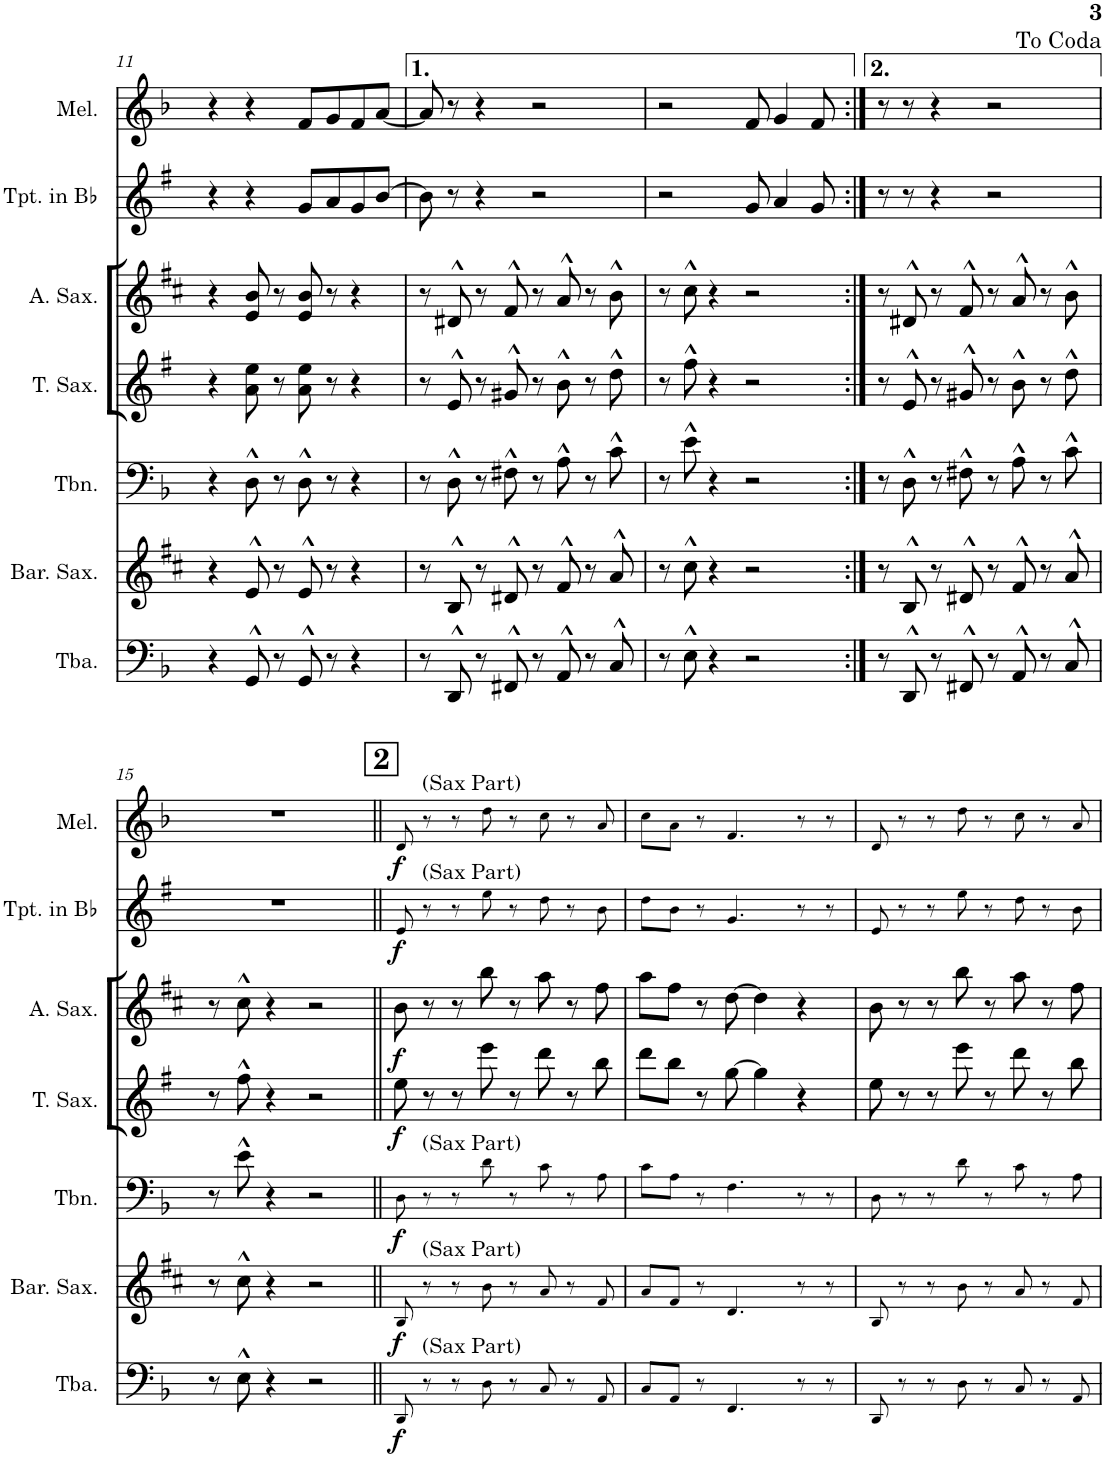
**kern	**dynam	**kern	**dynam	**kern	**dynam	**kern	**dynam	**kern	**dynam	**kern	**dynam	**kern	**dynam
*part7	*part7	*part6	*part6	*part5	*part5	*part4	*part4	*part3	*part3	*part2	*part2	*part1	*part1
*staff7	*staff7	*staff6	*staff6	*staff5	*staff5	*staff4	*staff4	*staff3	*staff3	*staff2	*staff2	*staff1	*staff1
*I"Tuba	*	*I"Baritone Saxophone	*	*I"Trombone	*	*I"Tenor Saxophone	*	*I"Alto Saxophone	*	*I"Trumpet in Bb	*	*I"Melodica	*
*I'Tba.	*	*I'Bar. Sax.	*	*I'Tbn.	*	*I'T. Sax.	*	*I'A. Sax.	*	*I'Tpt. in Bb	*	*I'Mel.	*
!!LO:PB:g=z
*clefF4	*	*clefG2	*	*clefF4	*	*clefG2	*	*clefG2	*	*clefG2	*	*clefG2	*
*	*	*Trd12c21	*	*	*	*Trd8c14	*	*Trd5c9	*	*Trd1c2	*	*	*
*k[b-]	*	*k[f#c#]	*	*k[b-]	*	*k[f#]	*	*k[f#c#]	*	*k[f#]	*	*k[b-]	*
*M4/4	*	*M4/4	*	*M4/4	*	*M4/4	*	*M4/4	*	*M4/4	*	*M4/4	*
=11	=11	=11	=11	=11	=11	=11	=11	=11	=11	=11	=11	=11	=11
4r	.	4r	.	4r	.	4r	.	4r	.	4r	.	4r	.
8GG^^/	.	8e^^/	.	8D^^\	.	8a\ 8ee\	.	8e/ 8b/	.	4r	.	4r	.
8r	.	8r	.	8r	.	8r	.	8r	.	.	.	.	.
8GG^^/	.	8e^^/	.	8D^^\	.	8a\ 8ee\	.	8e/ 8b/	.	8g/L	.	8f/L	.
8r	.	8r	.	8r	.	8r	.	8r	.	8a/	.	8g/	.
4r	.	4r	.	4r	.	4r	.	4r	.	8g/	.	8f/	.
.	.	.	.	.	.	.	.	.	.	[8b/J	.	[8a/J	.
=12	=12	=12	=12	=12	=12	=12	=12	=12	=12	=12	=12	=12	=12
8r	.	8r	.	8r	.	8r	.	8r	.	8b\]	.	8a/]	.
8DD^^/	.	8B^^/	.	8D^^\	.	8e^^/	.	8d#X^^/	.	8r	.	8r	.
8r	.	8r	.	8r	.	8r	.	8r	.	4r	.	4r	.
8FF#X^^/	.	8d#X^^/	.	8F#X^^\	.	8g#X^^/	.	8f#^^/	.	.	.	.	.
8r	.	8r	.	8r	.	8r	.	8r	.	2r	.	2r	.
8AA^^/	.	8f#^^/	.	8A^^\	.	8b^^\	.	8a^^/	.	.	.	.	.
8r	.	8r	.	8r	.	8r	.	8r	.	.	.	.	.
8C^^/	.	8a^^/	.	8c^^\	.	8dd^^\	.	8b^^\	.	.	.	.	.
=13	=13	=13	=13	=13	=13	=13	=13	=13	=13	=13	=13	=13	=13
8r	.	8r	.	8r	.	8r	.	8r	.	2r	.	2r	.
8E^^\	.	8cc#^^\	.	8e^^\	.	8ff#^^\	.	8cc#^^\	.	.	.	.	.
4r	.	4r	.	4r	.	4r	.	4r	.	.	.	.	.
2r	.	2r	.	2r	.	2r	.	2r	.	8g/	.	8f/	.
.	.	.	.	.	.	.	.	.	.	4a/	.	4g/	.
.	.	.	.	.	.	.	.	.	.	8g/	.	8f/	.
=14:|!	=14:|!	=14:|!	=14:|!	=14:|!	=14:|!	=14:|!	=14:|!	=14:|!	=14:|!	=14:|!	=14:|!	=14:|!	=14:|!
8r	.	8r	.	8r	.	8r	.	8r	.	8r	.	8r	.
8DD^^/	.	8B^^/	.	8D^^\	.	8e^^/	.	8d#X^^/	.	8r	.	8r	.
8r	.	8r	.	8r	.	8r	.	8r	.	4r	.	4r	.
8FF#X^^/	.	8d#X^^/	.	8F#X^^\	.	8g#X^^/	.	8f#^^/	.	.	.	.	.
8r	.	8r	.	8r	.	8r	.	8r	.	2r	.	2r	.
8AA^^/	.	8f#^^/	.	8A^^\	.	8b^^\	.	8a^^/	.	.	.	.	.
8r	.	8r	.	8r	.	8r	.	8r	.	.	.	.	.
8C^^/	.	8a^^/	.	8c^^\	.	8dd^^\	.	8b^^\	.	.	.	.	.
!!LO:LB:g=z
=15	=15	=15	=15	=15	=15	=15	=15	=15	=15	=15	=15	=15	=15
8r	.	8r	.	8r	.	8r	.	8r	.	1r	.	1r	.
8E^^\	.	8cc#^^\	.	8e^^\	.	8ff#^^\	.	8cc#^^\	.	.	.	.	.
4r	.	4r	.	4r	.	4r	.	4r	.	.	.	.	.
2r	.	2r	.	2r	.	2r	.	2r	.	.	.	.	.
!!LO:REH:place=s1:a:B:cj:fs=14:t=2
=16||	=16||	=16||	=16||	=16||	=16||	=16||	=16||	=16||	=16||	=16||	=16||	=16||	=16||
!	!LO:DY:b	!	!LO:DY:b	!	!LO:DY:b	!	!LO:DY:b	!	!LO:DY:b	!	!LO:DY:b	!	!LO:DY:b
8DD!/	f	8B!/	f	8D!\	f	8ee\	f	8b\	f	8e!/	f	8d!/	f
!	!	!	!	!	!	!	!	!	!	!	!	!LO:TX:a:t=(Sax Part)	!
!	!	!	!	!	!	!	!	!	!	!LO:TX:a:t=(Sax Part)	!	!	!
!	!	!	!	!LO:TX:a:t=(Sax Part)	!	!	!	!	!	!	!	!	!
!	!	!LO:TX:a:t=(Sax Part)	!	!	!	!	!	!	!	!	!	!	!
!LO:TX:a:t=(Sax Part)	!	!	!	!	!	!	!	!	!	!	!	!	!
8r	.	8r	.	8r	.	8r	.	8r	.	8r	.	8r	.
8r	.	8r	.	8r	.	8r	.	8r	.	8r	.	8r	.
8D!\	.	8b!\	.	8d!\	.	8eee\	.	8bb\	.	8ee!\	.	8dd!\	.
8r	.	8r	.	8r	.	8r	.	8r	.	8r	.	8r	.
8C!/	.	8a!/	.	8c!\	.	8ddd\	.	8aa\	.	8dd!\	.	8cc!\	.
8r	.	8r	.	8r	.	8r	.	8r	.	8r	.	8r	.
8AA!/	.	8f#!/	.	8A!\	.	8bb\	.	8ff#\	.	8b!\	.	8a!/	.
=17	=17	=17	=17	=17	=17	=17	=17	=17	=17	=17	=17	=17	=17
8C!/L	.	8a!/L	.	8c!\L	.	8ddd\L	.	8aa\L	.	8dd!\L	.	8cc!\L	.
8AA!/J	.	8f#!/J	.	8A!\J	.	8bb\J	.	8ff#\J	.	8b!\J	.	8a!\J	.
8r	.	8r	.	8r	.	8r	.	8r	.	8r	.	8r	.
4.FF!/	.	4.d!/	.	4.F!\	.	[8gg\	.	[8dd\	.	4.g!/	.	4.f!/	.
.	.	.	.	.	.	4gg\]	.	4dd\]	.	.	.	.	.
8r	.	8r	.	8r	.	4r	.	4r	.	8r	.	8r	.
8r	.	8r	.	8r	.	.	.	.	.	8r	.	8r	.
=18	=18	=18	=18	=18	=18	=18	=18	=18	=18	=18	=18	=18	=18
8DD!/	.	8B!/	.	8D!\	.	8ee\	.	8b\	.	8e!/	.	8d!/	.
8r	.	8r	.	8r	.	8r	.	8r	.	8r	.	8r	.
8r	.	8r	.	8r	.	8r	.	8r	.	8r	.	8r	.
8D!\	.	8b!\	.	8d!\	.	8eee\	.	8bb\	.	8ee!\	.	8dd!\	.
8r	.	8r	.	8r	.	8r	.	8r	.	8r	.	8r	.
8C!/	.	8a!/	.	8c!\	.	8ddd\	.	8aa\	.	8dd!\	.	8cc!\	.
8r	.	8r	.	8r	.	8r	.	8r	.	8r	.	8r	.
8AA!/	.	8f#!/	.	8A!\	.	8bb\	.	8ff#\	.	8b!\	.	8a!/	.
=	=	=	=	=	=	=	=	=	=	=	=	=	=
*-	*-	*-	*-	*-	*-	*-	*-	*-	*-	*-	*-	*-	*-
